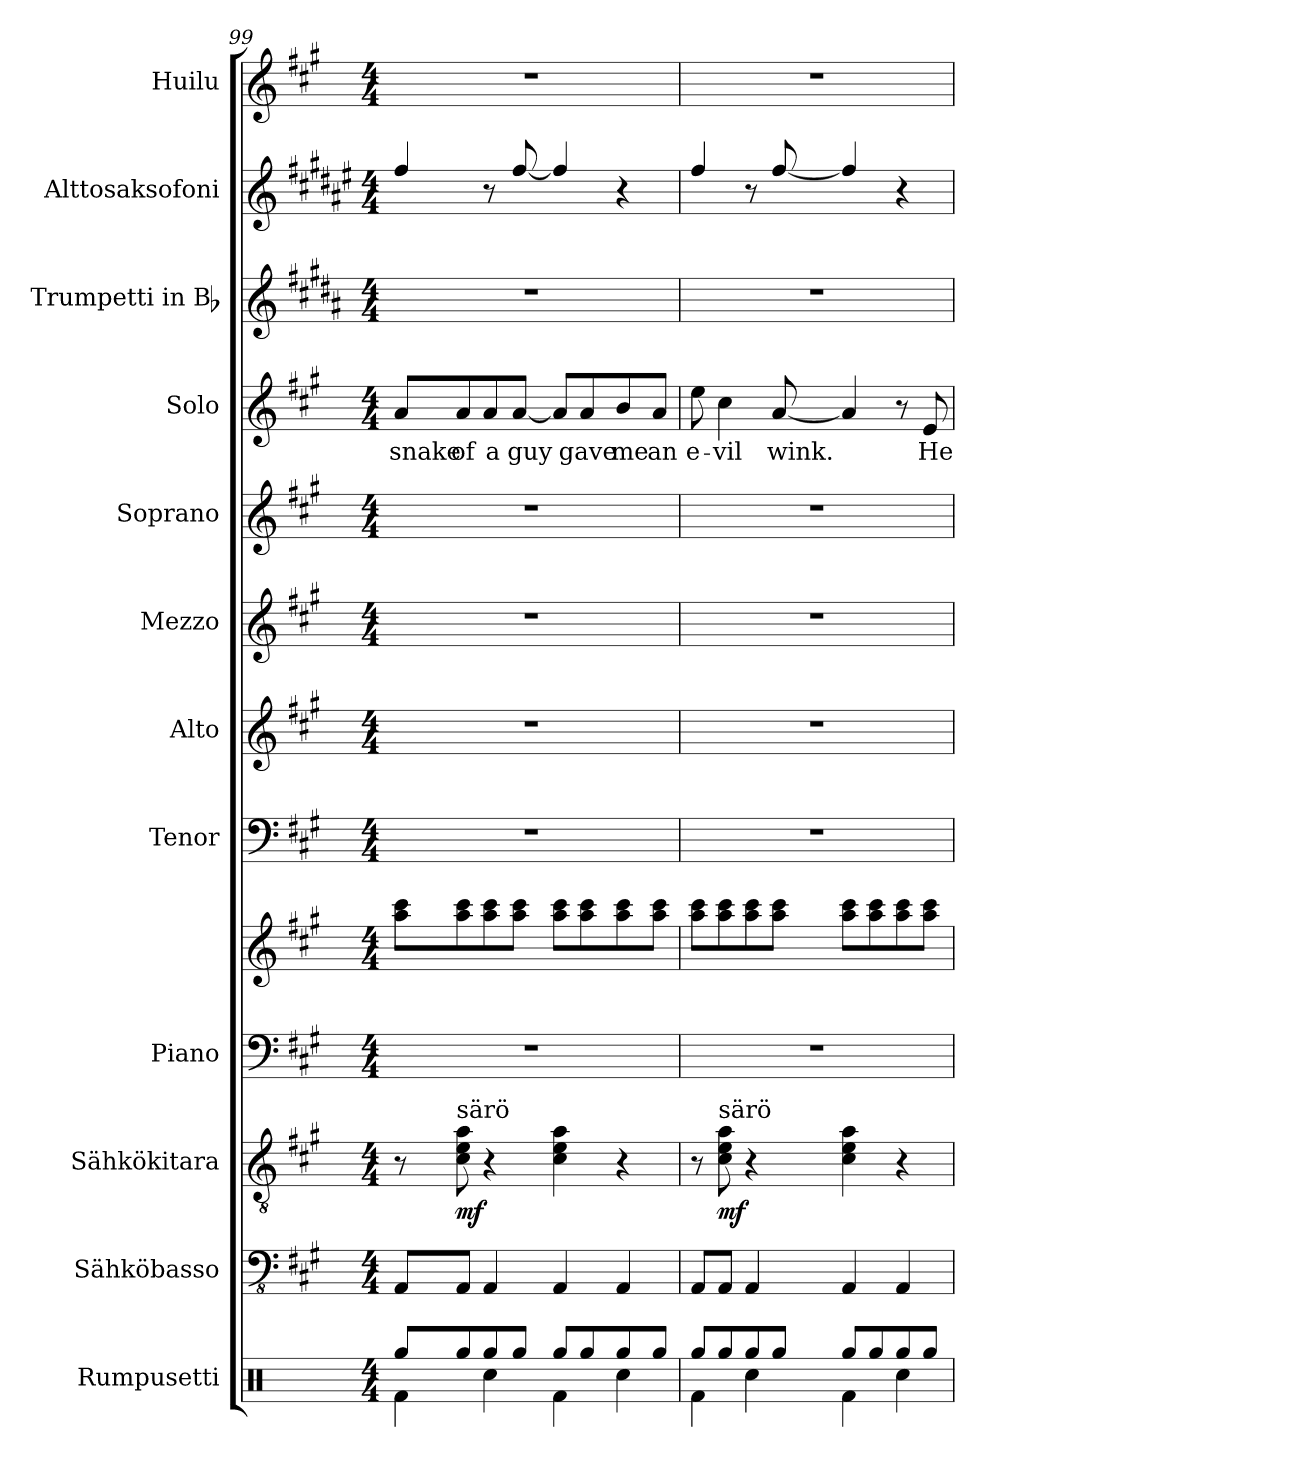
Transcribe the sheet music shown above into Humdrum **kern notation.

**kern	**kern	**kern	**dynam	**kern	**kern	**kern	**kern	**kern	**kern	**kern	**text	**kern	**kern	**kern
*part12	*part11	*part10	*part10	*part9	*part9	*part8	*part7	*part6	*part5	*part4	*part4	*part3	*part2	*part1
*staff13	*staff12	*staff11	*staff11	*staff10	*staff9	*staff8	*staff7	*staff6	*staff5	*staff4	*staff4	*staff3	*staff2	*staff1
*I"Rumpusetti	*I"Sähköbasso	*I"Sähkökitara	*	*I"Piano	*	*I"Tenor	*I"Alto	*I"Mezzo	*I"Soprano	*I"Solo	*	*I"Trumpetti in Bb	*I"Alttosaksofoni	*I"Huilu
*I'R. setti	*	*	*	*I'Pno.	*	*I'T.	*I'A.	*I'M.	*I'S.	*I'Solo	*	*I'Tpt. in Bb	*	*I'H.
*clefX	*clefFv4	*clefGv2	*	*clefF4	*clefG2	*clefF4	*clefG2	*clefG2	*clefG2	*clefG2	*	*clefG2	*clefG2	*clefG2
*	*	*	*	*	*	*	*	*	*	*	*	*ITrd1c2	*ITrd5c9	*
*k[]	*k[f#c#g#]	*k[f#c#g#]	*	*k[f#c#g#]	*k[f#c#g#]	*k[f#c#g#]	*k[f#c#g#]	*k[f#c#g#]	*k[f#c#g#]	*k[f#c#g#]	*	*k[f#c#g#]	*k[f#c#g#]	*k[f#c#g#]
*M4/4	*M4/4	*M4/4	*	*M4/4	*M4/4	*M4/4	*M4/4	*M4/4	*M4/4	*M4/4	*	*M4/4	*M4/4	*M4/4
=99	=99	=99	=99	=99	=99	=99	=99	=99	=99	=99	=99	=99	=99	=99
*^	*	*	*	*	*	*	*	*	*	*	*	*	*	*
!	!	!	!	!	!	!	!	!	!	!	!	!LO:LY:b	!	!	!
8Rgg/L	4Rf\	8AAA/L	8r	.	1r	8aa\ 8ccc#\L	1r	1r	1r	1r	8a/L	snake	1r	4a/	1r
!	!	!	!LO:TX:a:t=särö	!	!	!	!	!	!	!	!	!	!	!	!
!	!	!	!	!LO:DY:b	!	!	!	!	!	!	!	!LO:LY:b	!	!	!
8Rgg/	.	8AAA/J	8c#\ 8e\ 8a\	mf	.	8aa\ 8ccc#\	.	.	.	.	8a/	of	.	.	.
!	!	!	!	!	!	!	!	!	!	!	!	!LO:LY:b	!	!	!
8Rgg/	4Rcc\	4AAA/	4r	.	.	8aa\ 8ccc#\	.	.	.	.	8a/	a	.	8r	.
!	!	!	!	!	!	!	!	!	!	!	!	!LO:LY:b	!	!	!
8Rgg/J	.	.	.	.	.	8aa\ 8ccc#\J	.	.	.	.	[8a/J	guy	.	[8a/	.
8Rgg/L	4Rf\	4AAA/	4c#\ 4e\ 4a\	.	.	8aa\ 8ccc#\L	.	.	.	.	8a/L]	.	.	4a/]	.
!	!	!	!	!	!	!	!	!	!	!	!	!LO:LY:b	!	!	!
8Rgg/	.	.	.	.	.	8aa\ 8ccc#\	.	.	.	.	8a/	gave	.	.	.
!	!	!	!	!	!	!	!	!	!	!	!	!LO:LY:b	!	!	!
8Rgg/	4Rcc\	4AAA/	4r	.	.	8aa\ 8ccc#\	.	.	.	.	8b/	me	.	4r	.
!	!	!	!	!	!	!	!	!	!	!	!	!LO:LY:b	!	!	!
8Rgg/J	.	.	.	.	.	8aa\ 8ccc#\J	.	.	.	.	8a/J	an	.	.	.
=100	=100	=100	=100	=100	=100	=100	=100	=100	=100	=100	=100	=100	=100	=100	=100
!	!	!	!	!	!	!	!	!	!	!	!	!LO:LY:b	!	!	!
8Rgg/L	4Rf\	8AAA/L	8r	.	1r	8aa\ 8ccc#\L	1r	1r	1r	1r	8ee\	e-	1r	4a/	1r
!	!	!	!LO:TX:a:t=särö	!	!	!	!	!	!	!	!	!	!	!	!
!	!	!	!	!LO:DY:b	!	!	!	!	!	!	!	!LO:LY:b	!	!	!
8Rgg/	.	8AAA/J	8c#\ 8e\ 8a\	mf	.	8aa\ 8ccc#\	.	.	.	.	4cc#\	-vil	.	.	.
8Rgg/	4Rcc\	4AAA/	4r	.	.	8aa\ 8ccc#\	.	.	.	.	.	.	.	8r	.
!	!	!	!	!	!	!	!	!	!	!	!	!LO:LY:b	!	!	!
8Rgg/J	.	.	.	.	.	8aa\ 8ccc#\J	.	.	.	.	[8a/	wink.	.	[8a/	.
8Rgg/L	4Rf\	4AAA/	4c#\ 4e\ 4a\	.	.	8aa\ 8ccc#\L	.	.	.	.	4a/]	.	.	4a/]	.
8Rgg/	.	.	.	.	.	8aa\ 8ccc#\	.	.	.	.	.	.	.	.	.
8Rgg/	4Rcc\	4AAA/	4r	.	.	8aa\ 8ccc#\	.	.	.	.	8r	.	.	4r	.
!	!	!	!	!	!	!	!	!	!	!	!	!LO:LY:b	!	!	!
8Rgg/J	.	.	.	.	.	8aa\ 8ccc#\J	.	.	.	.	8e/	He	.	.	.
*v	*v	*	*	*	*	*	*	*	*	*	*	*	*	*	*
=	=	=	=	=	=	=	=	=	=	=	=	=	=	=
*-	*-	*-	*-	*-	*-	*-	*-	*-	*-	*-	*-	*-	*-	*-
